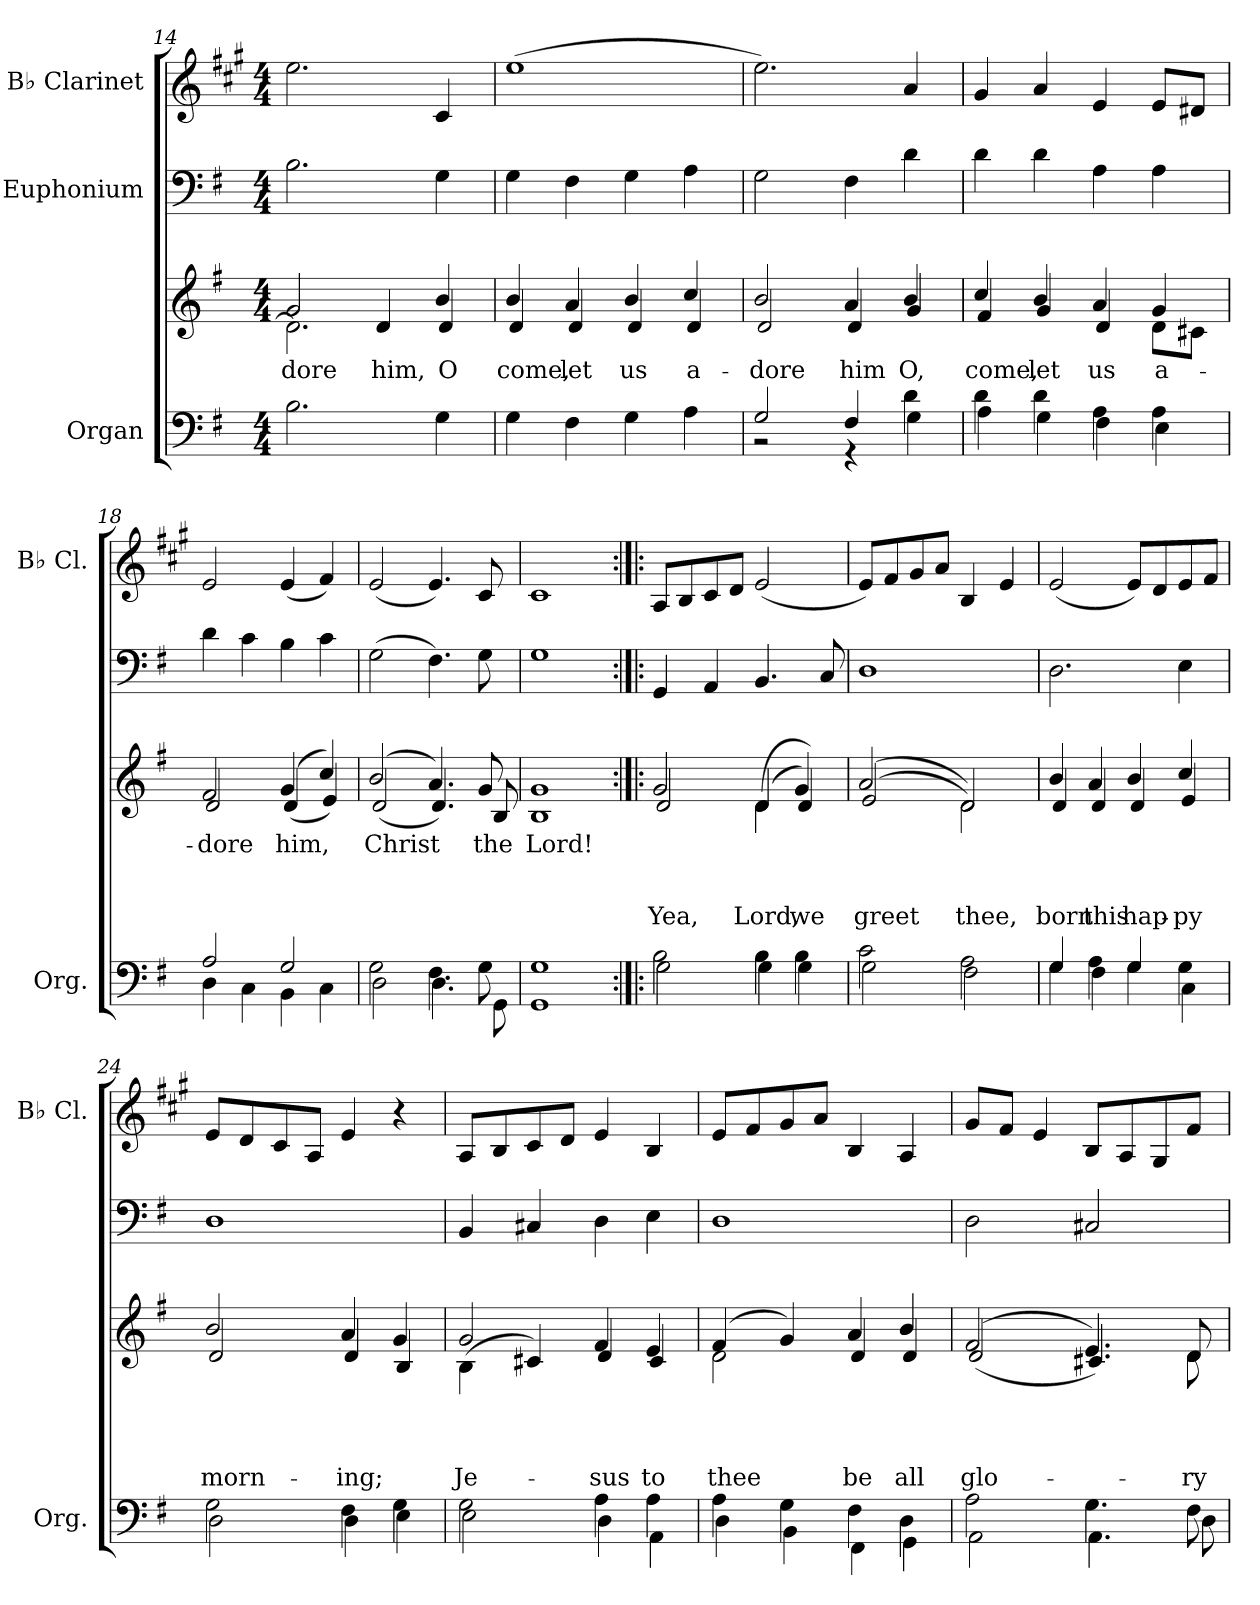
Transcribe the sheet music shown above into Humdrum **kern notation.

**kern	**kern	**text	**text	**text	**text	**kern	**kern
*part3	*part3	*part3	*part3	*part3	*part3	*part2	*part1
*staff4	*staff3	*staff3	*staff3	*staff3	*staff3	*staff2	*staff1
*I"Organ	*	*	*	*	*	*I"Euphonium	*I"B♭ Clarinet
*I'Org.	*	*	*	*	*	*	*I'B♭ Cl.
*clefF4	*clefG2	*	*	*	*	*clefF4	*clefG2
*	*	*	*	*	*	*	*ITrd1c2
*k[f#]	*k[f#]	*	*	*	*	*k[f#]	*k[f#]
*M4/4	*M4/4	*	*	*	*	*M4/4	*M4/4
=14	=14	=14	=14	=14	=14	=14	=14
!	!	!LO:LY:b	!	!	!	!	!
*	*^	*	*	*	*	*	*
2.B!\	2g/	2.d!\]	-dore	.	.	.	2.B\	2.dd\
!	!	!	!LO:LY:b	!	!	!	!	!
.	4d/	.	him,	.	.	.	.	.
!	!	!	!LO:LY:b	!	!	!	!	!
4G\	4b/	4d/	O	.	.	.	4G\	4B/
=15	=15	=15	=15	=15	=15	=15	=15	=15
!	!	!	!LO:LY:b	!	!	!	!	!
4G\	4b/	4d/	come,	.	.	.	4G\	(>1dd
!	!	!	!LO:LY:b	!	!	!	!	!
4F#\	4a/	4d/	let	.	.	.	4F#\	.
!	!	!	!LO:LY:b	!	!	!	!	!
4G\	4b/	4d/	us	.	.	.	4G\	.
!	!	!	!LO:LY:b	!	!	!	!	!
4A\	4cc/	4d/	a-	.	.	.	4A\	.
!!LO:LB:g=z
=16	=16	=16	=16	=16	=16	=16	=16	=16
*^	*	*	*	*	*	*	*	*
!	!	!	!	!LO:LY:b	!	!	!	!	!
2G/	2r	2b/	2d/	-dore	.	.	.	2G\	2.dd\)
!	!	!	!	!LO:LY:b	!	!	!	!	!
4F#/	4r	4a/	4d/	him	.	.	.	4F#\	.
!	!	!	!	!LO:LY:b	!	!	!	!	!
4d\	4G\	4b/	4g/	O,	.	.	.	4d\	4g/
=17	=17	=17	=17	=17	=17	=17	=17	=17	=17
!	!	!	!	!LO:LY:b	!	!	!	!	!
4d\	4A\	4cc/	4f#/	come,	.	.	.	4d\	4f#/
!	!	!	!	!LO:LY:b	!	!	!	!	!
4d\	4G\	4b/	4g/	let	.	.	.	4d\	4g/
!	!	!	!	!LO:LY:b	!	!	!	!	!
4A\	4F#\	4a/	4d/	us	.	.	.	4A\	4d/
!	!	!	!	!LO:LY:b	!	!	!	!	!
4A\	4E\	4g/	8d\L	a-	.	.	.	4A\	8d/L
.	.	.	8c#X\J	.	.	.	.	.	8c#X/J
=18	=18	=18	=18	=18	=18	=18	=18	=18	=18
!	!	!	!	!LO:LY:b	!	!	!	!	!
2A/	4D\	2f#/	2d/	-dore	.	.	.	4d\	2d/
.	4C\	.	.	.	.	.	.	4c\	.
!	!	!	!	!LO:LY:b	!	!	!	!	!
2G/	4BB\	(>4g/	(>4d/	him,	.	.	.	4B\	(<4d/
.	4C\	4cc/)	4e/)	.	.	.	.	4c\	4e/)
=19	=19	=19	=19	=19	=19	=19	=19	=19	=19
!	!	!	!	!LO:LY:b	!	!	!	!	!
2G\	2D\	(>2b/	(>2d/	Christ	.	.	.	(>2G\	(<2d/
4.F#\	4.D\	4.a/)	4.d/)	.	.	.	.	4.F#\)	4.d/)
!	!	!	!	!LO:LY:b	!	!	!	!	!
8G\	8GG\	8g/	8B/	the	.	.	.	8G\	8B/
=20	=20	=20	=20	=20	=20	=20	=20	=20	=20
!	!	!	!	!LO:LY:b	!	!	!	!	!
1G	1GG	1g	1B	Lord!	.	.	.	1G	1B
!!LO:PB:g=z
=21:|!|:	=21:|!|:	=21:|!|:	=21:|!|:	=21:|!|:	=21:|!|:	=21:|!|:	=21:|!|:	=21:|!|:	=21:|!|:
!	!	!	!	!	!	!	!LO:LY:b	!	!
2B\	2G\	2g/	2d/	.	.	.	Yea,	4GG/	8G/L
.	.	.	.	.	.	.	.	.	8A/
.	.	.	.	.	.	.	.	4AA/	8B/
.	.	.	.	.	.	.	.	.	8c/J
!	!	!	!	!	!	!	!LO:LY:b	!	!
4B\	4G\	(>4d/	(>4d\	.	.	.	Lord,	4.BB/	(<2d/
!	!	!	!	!	!	!	!LO:LY:b	!	!
4B\	4G\	4g/)	4d/)	.	.	.	we	.	.
.	.	.	.	.	.	.	.	8C/	.
=22	=22	=22	=22	=22	=22	=22	=22	=22	=22
!	!	!	!	!	!	!	!LO:LY:b	!	!
2c\	2G\	(>2a/	(>2e/	.	.	.	greet	1D	8d/L)
.	.	.	.	.	.	.	.	.	8e/
.	.	.	.	.	.	.	.	.	8f#/
.	.	.	.	.	.	.	.	.	8g/J
!	!	!	!	!	!	!	!LO:LY:b	!	!
2A\	2F#\	2d/)	2d\)	.	.	.	thee,	.	4A/
.	.	.	.	.	.	.	.	.	4d/
=23	=23	=23	=23	=23	=23	=23	=23	=23	=23
!	!	!	!	!	!	!	!LO:LY:b	!	!
4G/	4G\	4b/	4d/	.	.	.	born	2.D\	(<2d/
!	!	!	!	!	!	!	!LO:LY:b	!	!
4A\	4F#\	4a/	4d/	.	.	.	this	.	.
!	!	!	!	!	!	!	!LO:LY:b	!	!
4G/	4G\	4b/	4d/	.	.	.	hap-	.	8d/L)
.	.	.	.	.	.	.	.	.	8c/
!	!	!	!	!	!	!	!LO:LY:b	!	!
4G\	4C\	4cc/	4e/	.	.	.	-py	4E\	8d/
.	.	.	.	.	.	.	.	.	8e/J
=24	=24	=24	=24	=24	=24	=24	=24	=24	=24
!	!	!	!	!	!	!	!LO:LY:b	!	!
2G\	2D\	2b/	2d/	.	.	.	morn-	1D	8d/L
.	.	.	.	.	.	.	.	.	8c/
.	.	.	.	.	.	.	.	.	8B/
.	.	.	.	.	.	.	.	.	8G/J
!	!	!	!	!	!	!	!LO:LY:b	!	!
4F#!\	4D!\	4a!/	4d!/	.	.	.	-ing;	.	4d/
4G!\	4E!\	4g!/	4B!/	.	.	.	.	.	4r
!!LO:LB:g=z
=25	=25	=25	=25	=25	=25	=25	=25	=25	=25
!	!	!	!	!	!	!	!LO:LY:b	!	!
2G\	2E\	2g/	(>4B\	.	.	.	Je-	4BB/	8G/L
.	.	.	.	.	.	.	.	.	8A/
.	.	.	4c#X/)	.	.	.	.	4C#X/	8B/
.	.	.	.	.	.	.	.	.	8c/J
!	!	!	!	!	!	!	!LO:LY:b	!	!
4A\	4D\	4f#/	4d/	.	.	.	-sus	4D\	4d/
!	!	!	!	!	!	!	!LO:LY:b	!	!
4A\	4AA\	4e/	4c#/	.	.	.	to	4E\	4A/
=26	=26	=26	=26	=26	=26	=26	=26	=26	=26
!	!	!	!	!	!	!	!LO:LY:b	!	!
4A\	4D\	(>4f#/	2d\	.	.	.	thee	1D	8d/L
.	.	.	.	.	.	.	.	.	8e/
4G\	4BB\	4g/)	.	.	.	.	.	.	8f#/
.	.	.	.	.	.	.	.	.	8g/J
!	!	!	!	!	!	!	!LO:LY:b	!	!
4F#\	4FF#\	4a/	4d/	.	.	.	be	.	4A/
!	!	!	!	!	!	!	!LO:LY:b	!	!
4D\	4GG\	4b/	4d/	.	.	.	all	.	4G/
=27	=27	=27	=27	=27	=27	=27	=27	=27	=27
!	!	!	!	!	!	!	!LO:LY:b	!	!
2A\	2AA\	(>2f#/	(>2d/	.	.	.	glo-	2D\	8f#/L
.	.	.	.	.	.	.	.	.	8e/J
.	.	.	.	.	.	.	.	.	4d/
4.G\	4.AA\	4.e/)	4.c#X/)	.	.	.	.	2C#X/	8A/L
.	.	.	.	.	.	.	.	.	8G/
.	.	.	.	.	.	.	.	.	8F#/
!	!	!	!	!	!	!	!LO:LY:b	!	!
8F#\	8D\	8d/	8d\	.	.	.	-ry	.	8e/J
*v	*v	*	*	*	*	*	*	*	*
*	*v	*v	*	*	*	*	*	*
=	=	=	=	=	=	=	=
*-	*-	*-	*-	*-	*-	*-	*-
